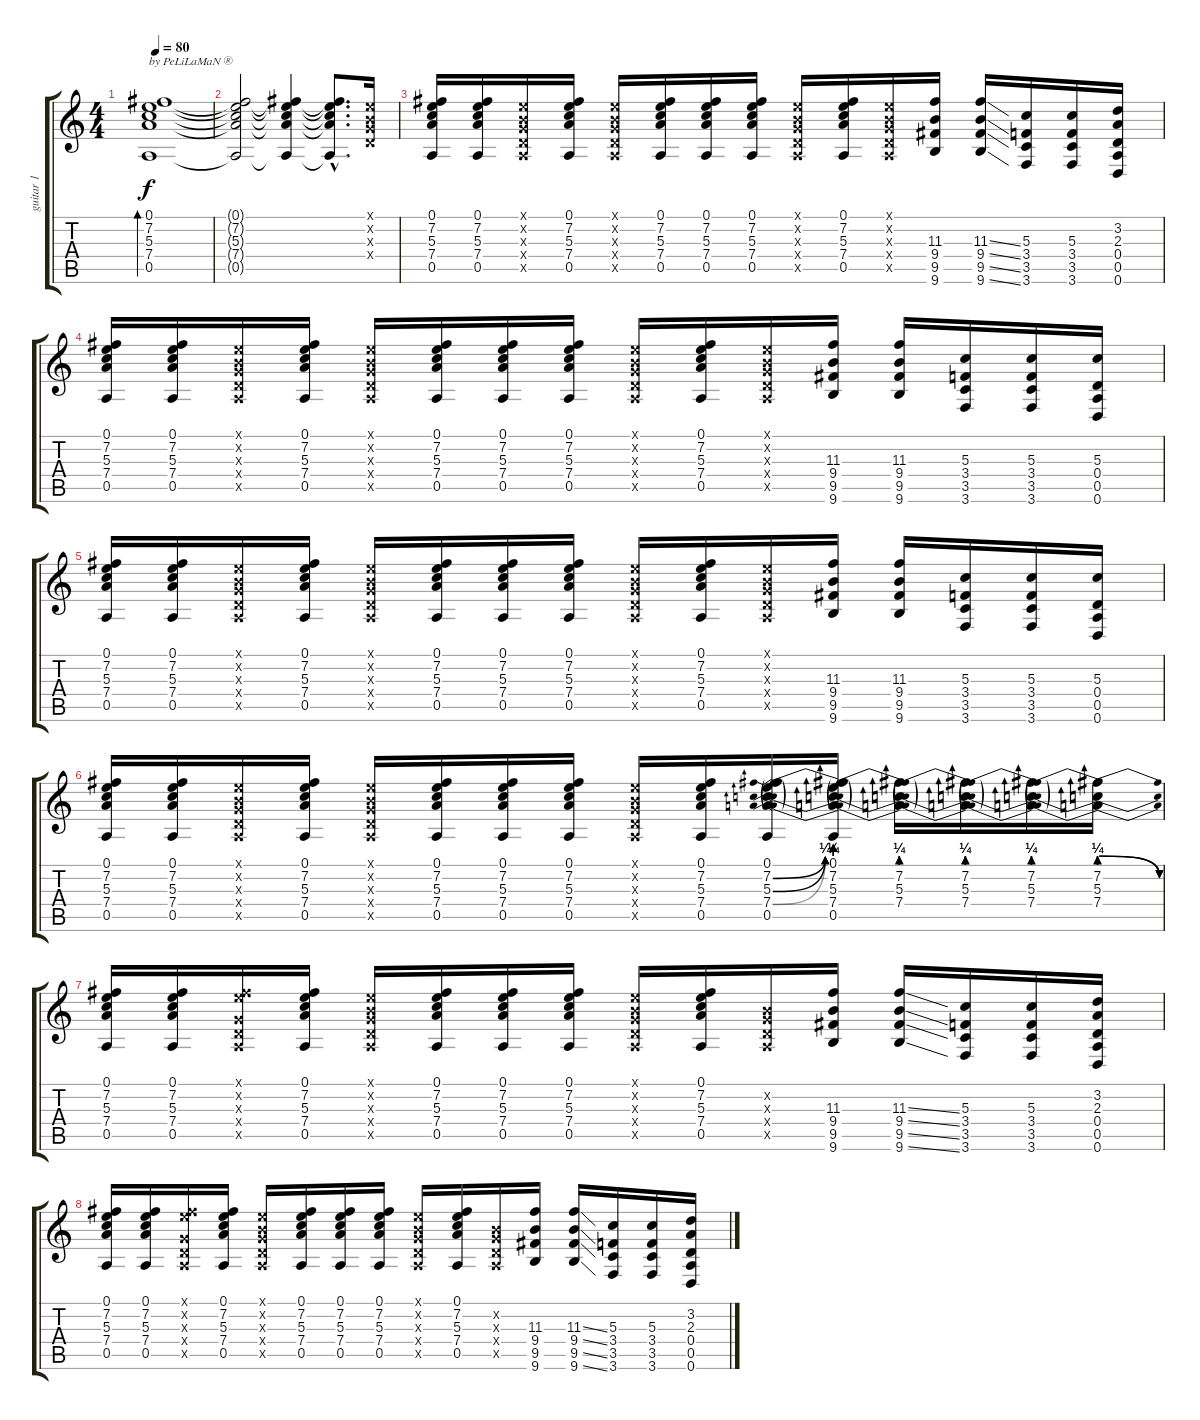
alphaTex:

\track ("guitar 1" "guitar 1") {instrument distortionguitar}
\staff {score tabs}
\tuning (E4 B3 G3 D3 A2 D2) {hide}
\ts (4 4)
\tempo 80
\clef g2
\ks c
(0.1 7.2 5.3 7.4 0.5).1{bd 240 txt "by PeLiLaMaN ®" dy f instrument distortionguitar} |
(0.1{t} 7.2{t} 5.3{t} 7.4{t} 0.5{t}).2 (0.1{t} 7.2{t} 5.3{t} 7.4{t} 0.5{t}).4 (0.1{hac t} 7.2{hac t} 5.3{hac t} 7.4{hac t} 0.5{hac t}).8{d} (0.1{x} 0.2{x} 0.3{x} 0.4{x}).16 |
(0.1 7.2 5.3 7.4 0.5).16 (0.1 7.2 5.3 7.4 0.5).16 (0.1{x} 0.2{x} 0.3{x} 0.4{x} 0.5{x}).16 (0.1 7.2 5.3 7.4 0.5).16 (0.1{x} 0.2{x} 0.3{x} 0.4{x} 0.5{x}).16 (0.1 7.2 5.3 7.4 0.5).16 (0.1 7.2 5.3 7.4 0.5).16 (0.1 7.2 5.3 7.4 0.5).16 (0.1{x} 0.2{x} 0.3{x} 0.4{x} 0.5{x}).16 (0.1 7.2 5.3 7.4 0.5).16 (0.1{x} 0.2{x} 0.3{x} 0.4{x} 0.5{x}).16 (11.3 9.4 9.5 9.6).16 (11.3{ss} 9.4{ss} 9.5{ss} 9.6{ss}).16 (5.3 3.4 3.5 3.6).16 (5.3 3.4 3.5 3.6).16 (3.2 2.3 0.4 0.5 0.6).16 |
(0.1 7.2 5.3 7.4 0.5).16 (0.1 7.2 5.3 7.4 0.5).16 (0.1{x} 0.2{x} 0.3{x} 0.4{x} 0.5{x}).16 (0.1 7.2 5.3 7.4 0.5).16 (0.1{x} 0.2{x} 0.3{x} 0.4{x} 0.5{x}).16 (0.1 7.2 5.3 7.4 0.5).16 (0.1 7.2 5.3 7.4 0.5).16 (0.1 7.2 5.3 7.4 0.5).16 (0.1{x} 0.2{x} 0.3{x} 0.4{x} 0.5{x}).16 (0.1 7.2 5.3 7.4 0.5).16 (0.1{x} 0.2{x} 0.3{x} 0.4{x} 0.5{x}).16 (11.3 9.4 9.5 9.6).16 (11.3 9.4 9.5 9.6).16 (5.3 3.4 3.5 3.6).16 (5.3 3.4 3.5 3.6).16 (5.3 0.4 0.5 0.6).16 |
(0.1 7.2 5.3 7.4 0.5).16 (0.1 7.2 5.3 7.4 0.5).16 (0.1{x} 0.2{x} 0.3{x} 0.4{x} 0.5{x}).16 (0.1 7.2 5.3 7.4 0.5).16 (0.1{x} 0.2{x} 0.3{x} 0.4{x} 0.5{x}).16 (0.1 7.2 5.3 7.4 0.5).16 (0.1 7.2 5.3 7.4 0.5).16 (0.1 7.2 5.3 7.4 0.5).16 (0.1{x} 0.2{x} 0.3{x} 0.4{x} 0.5{x}).16 (0.1 7.2 5.3 7.4 0.5).16 (0.1{x} 0.2{x} 0.3{x} 0.4{x} 0.5{x}).16 (11.3 9.4 9.5 9.6).16 (11.3 9.4 9.5 9.6).16 (5.3 3.4 3.5 3.6).16 (5.3 3.4 3.5 3.6).16 (5.3 0.4 0.5 0.6).16 |
(0.1 7.2 5.3 7.4 0.5).16 (0.1 7.2 5.3 7.4 0.5).16 (0.1{x} 0.2{x} 0.3{x} 0.4{x} 0.5{x}).16 (0.1 7.2 5.3 7.4 0.5).16 (0.1{x} 0.2{x} 0.3{x} 0.4{x} 0.5{x}).16 (0.1 7.2 5.3 7.4 0.5).16 (0.1 7.2 5.3 7.4 0.5).16 (0.1 7.2 5.3 7.4 0.5).16 (0.1{x} 0.2{x} 0.3{x} 0.4{x} 0.5{x}).16 (0.1 7.2 5.3 7.4 0.5).16 (0.1 7.2{be (bend 0 0 60 1)} 5.3{be (bend 0 0 60 1)} 7.4{be (bend 0 0 60 1)} 0.5).16 (0.1 7.2{be (prebend 0 1 60 1)} 5.3{be (prebend 0 1 60 1)} 7.4{be (prebend 0 1 60 1)} 0.5).16 (7.2{be (prebend 0 1 60 1)} 5.3{be (prebend 0 1 60 1)} 7.4{be (prebend 0 1 60 1)}).16 (7.2{be (prebend 0 1 60 1)} 5.3{be (prebend 0 1 60 1)} 7.4{be (prebend 0 1 60 1)}).16 (7.2{be (prebend 0 1 60 1)} 5.3{be (prebend 0 1 60 1)} 7.4{be (prebend 0 1 60 1)}).16 (7.2{be (prebendrelease 0 1 60 0)} 5.3{be (prebendrelease 0 1 60 0)} 7.4{be (prebendrelease 0 1 60 0)}).16 |
(0.1 7.2 5.3 7.4 0.5).16 (0.1 7.2 5.3 7.4 0.5).16 (0.1{x} 7.2{x} 0.3{x} 0.4{x} 0.5{x}).16 (0.1 7.2 5.3 7.4 0.5).16 (0.1{x} 0.2{x} 0.3{x} 0.4{x} 0.5{x}).16 (0.1 7.2 5.3 7.4 0.5).16 (0.1 7.2 5.3 7.4 0.5).16 (0.1 7.2 5.3 7.4 0.5).16 (0.1{x} 0.2{x} 0.3{x} 0.4{x} 0.5{x}).16 (0.1 7.2 5.3 7.4 0.5).16 (0.2{x} 0.3{x} 0.4{x} 0.5{x}).16 (11.3 9.4 9.5 9.6).16 (11.3{ss} 9.4{ss} 9.5{ss} 9.6{ss}).16 (5.3 3.4 3.5 3.6).16 (5.3 3.4 3.5 3.6).16 (3.2 2.3 0.4 0.5 0.6).16 |
(0.1 7.2 5.3 7.4 0.5).16 (0.1 7.2 5.3 7.4 0.5).16 (0.1{x} 7.2{x} 0.3{x} 0.4{x} 0.5{x}).16 (0.1 7.2 5.3 7.4 0.5).16 (0.1{x} 0.2{x} 0.3{x} 0.4{x} 0.5{x}).16 (0.1 7.2 5.3 7.4 0.5).16 (0.1 7.2 5.3 7.4 0.5).16 (0.1 7.2 5.3 7.4 0.5).16 (0.1{x} 0.2{x} 0.3{x} 0.4{x} 0.5{x}).16 (0.1 7.2 5.3 7.4 0.5).16 (0.2{x} 0.3{x} 0.4{x} 0.5{x}).16 (11.3 9.4 9.5 9.6).16 (11.3{ss} 9.4{ss} 9.5{ss} 9.6{ss}).16 (5.3 3.4 3.5 3.6).16 (5.3 3.4 3.5 3.6).16 (3.2 2.3 0.4 0.5 0.6).16
